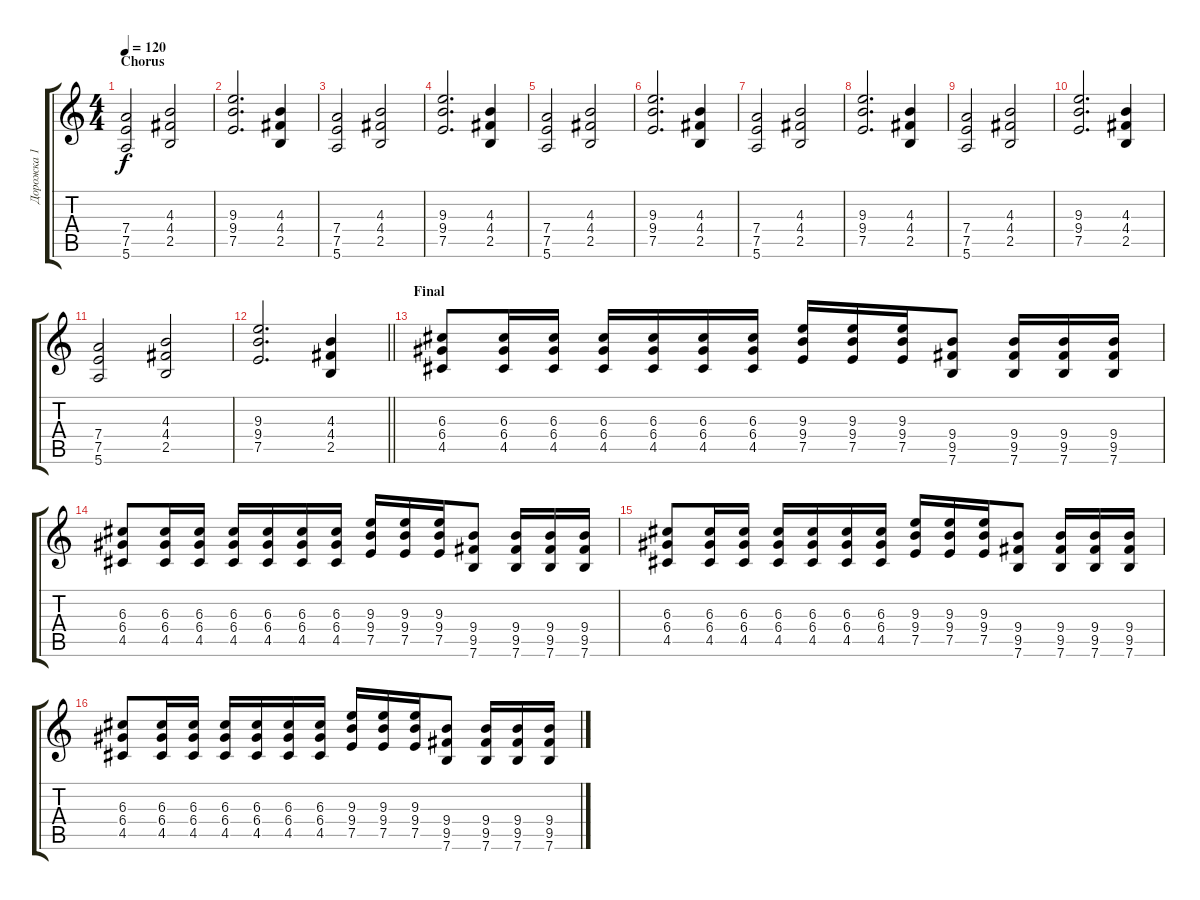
\track ("Дорожка 1" "Дорожка 1") {instrument overdrivenguitar}
\staff {score tabs}
\tuning (E4 B3 G3 D3 A2 E2) {hide}
\ts (4 4)
\section ("" "Chorus")
\tempo 120
\clef g2
\ks c
(7.4 7.5 5.6).2{dy f} (4.3 4.4 2.5).2 |
(9.3 9.4 7.5).2{d} (4.3 4.4 2.5).4 |
(7.4 7.5 5.6).2 (4.3 4.4 2.5).2 |
(9.3 9.4 7.5).2{d} (4.3 4.4 2.5).4 |
(7.4 7.5 5.6).2 (4.3 4.4 2.5).2 |
(9.3 9.4 7.5).2{d} (4.3 4.4 2.5).4 |
(7.4 7.5 5.6).2 (4.3 4.4 2.5).2 |
(9.3 9.4 7.5).2{d} (4.3 4.4 2.5).4 |
(7.4 7.5 5.6).2 (4.3 4.4 2.5).2 |
(9.3 9.4 7.5).2{d} (4.3 4.4 2.5).4 |
(7.4 7.5 5.6).2 (4.3 4.4 2.5).2 |
\barLineRight lightlight
(9.3 9.4 7.5).2{d} (4.3 4.4 2.5).4 |
\section ("" "Final")
(6.3 6.4 4.5).8 (6.3 6.4 4.5).16 (6.3 6.4 4.5).16 (6.3 6.4 4.5).16 (6.3 6.4 4.5).16 (6.3 6.4 4.5).16 (6.3 6.4 4.5).16 (9.3 9.4 7.5).16 (9.3 9.4 7.5).16 (9.3 9.4 7.5).16 (9.4 9.5 7.6).8 (9.4 9.5 7.6).16 (9.4 9.5 7.6).16 (9.4 9.5 7.6).16 |
(6.3 6.4 4.5).8 (6.3 6.4 4.5).16 (6.3 6.4 4.5).16 (6.3 6.4 4.5).16 (6.3 6.4 4.5).16 (6.3 6.4 4.5).16 (6.3 6.4 4.5).16 (9.3 9.4 7.5).16 (9.3 9.4 7.5).16 (9.3 9.4 7.5).16 (9.4 9.5 7.6).8 (9.4 9.5 7.6).16 (9.4 9.5 7.6).16 (9.4 9.5 7.6).16 |
(6.3 6.4 4.5).8 (6.3 6.4 4.5).16 (6.3 6.4 4.5).16 (6.3 6.4 4.5).16 (6.3 6.4 4.5).16 (6.3 6.4 4.5).16 (6.3 6.4 4.5).16 (9.3 9.4 7.5).16 (9.3 9.4 7.5).16 (9.3 9.4 7.5).16 (9.4 9.5 7.6).8 (9.4 9.5 7.6).16 (9.4 9.5 7.6).16 (9.4 9.5 7.6).16 |
(6.3 6.4 4.5).8 (6.3 6.4 4.5).16 (6.3 6.4 4.5).16 (6.3 6.4 4.5).16 (6.3 6.4 4.5).16 (6.3 6.4 4.5).16 (6.3 6.4 4.5).16 (9.3 9.4 7.5).16 (9.3 9.4 7.5).16 (9.3 9.4 7.5).16 (9.4 9.5 7.6).8 (9.4 9.5 7.6).16 (9.4 9.5 7.6).16 (9.4 9.5 7.6).16
